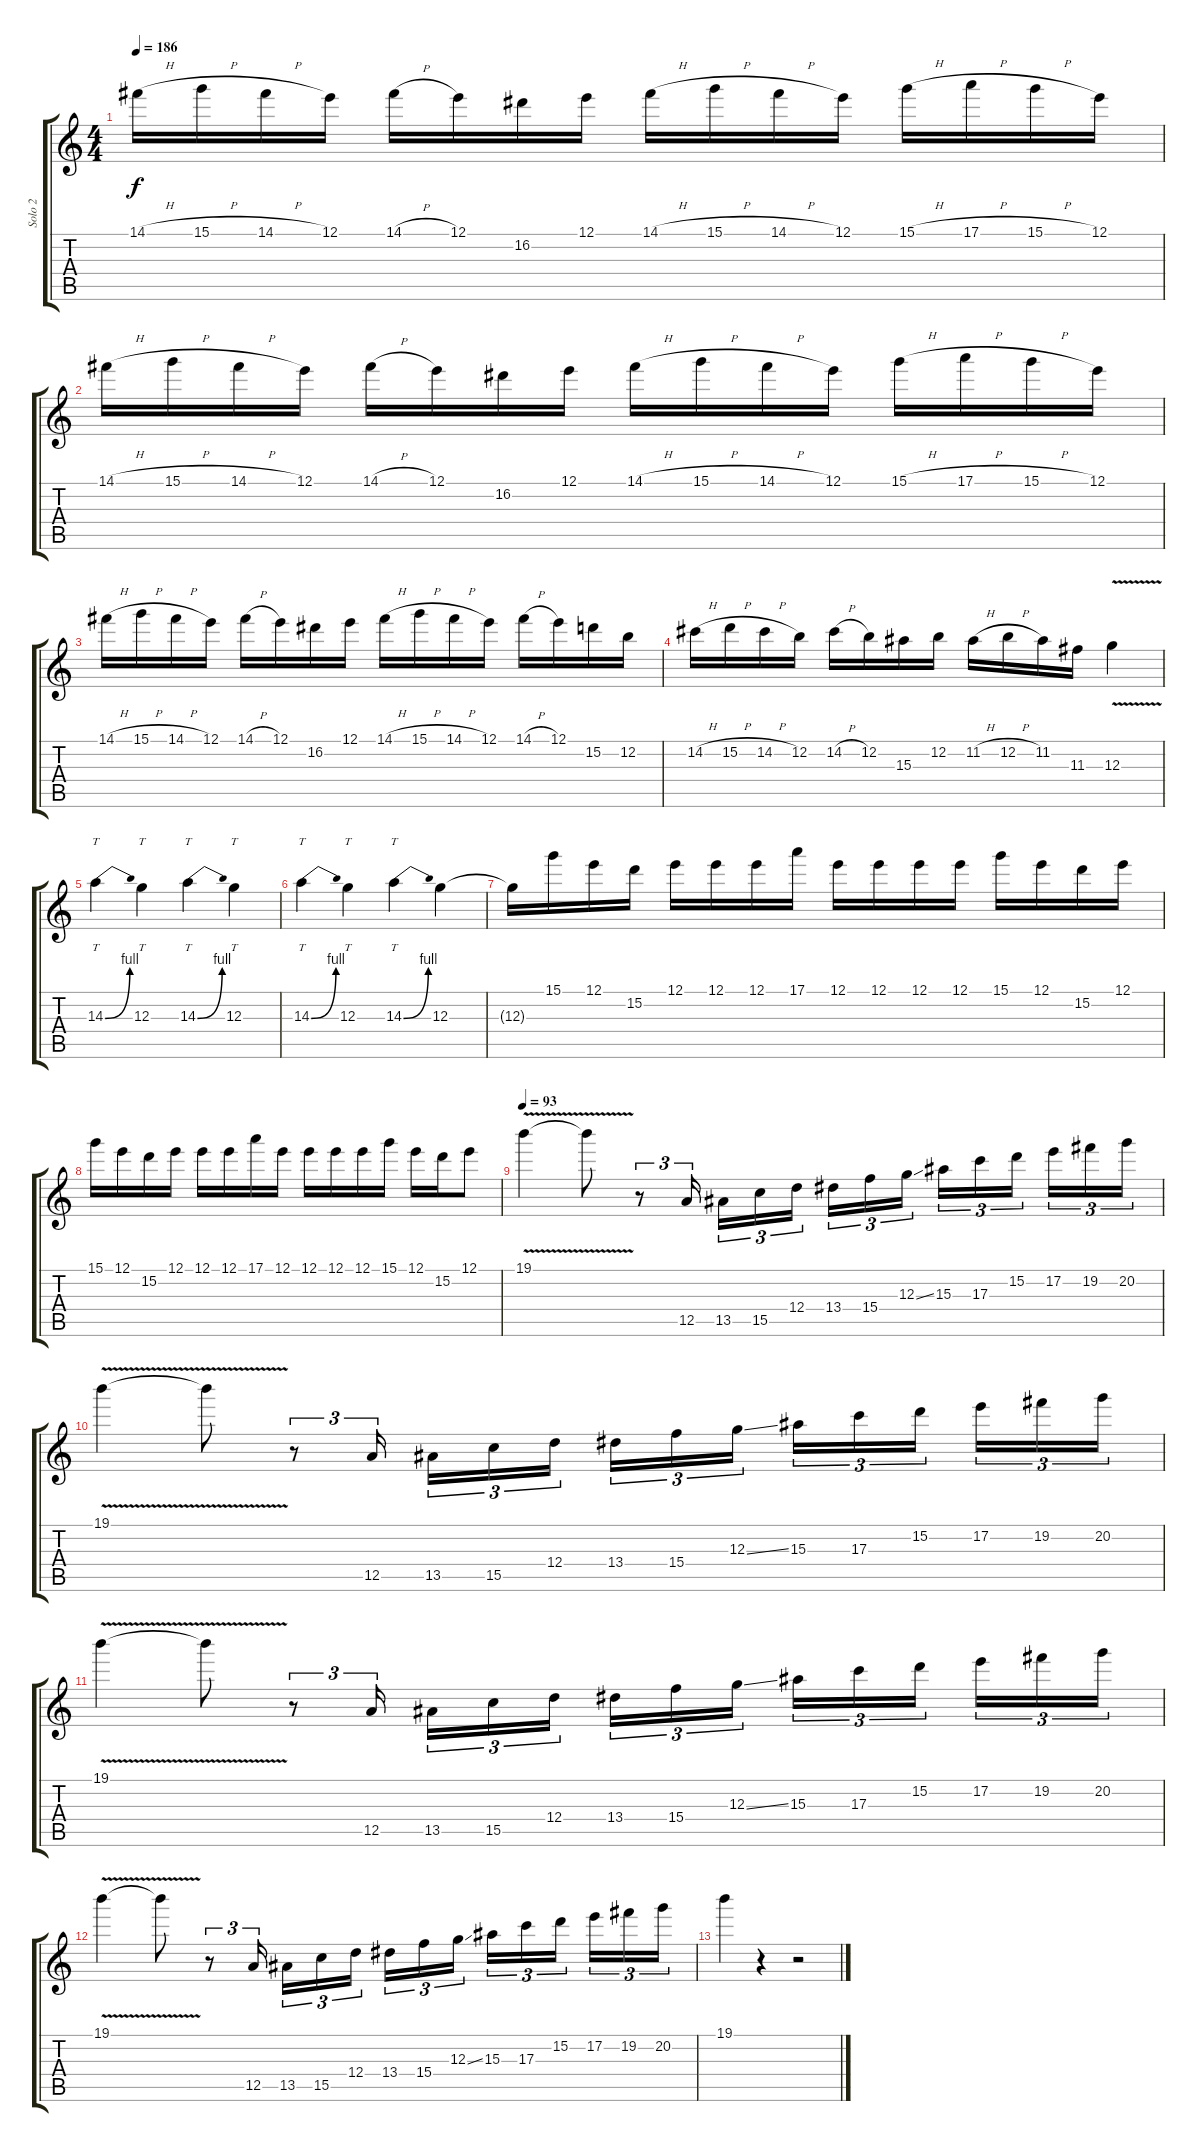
\track ("Solo 2" "Solo 2") {instrument distortionguitar}
\staff {score tabs}
\tuning (E4 B3 G3 D3 A2 E2) {hide}
\ts (4 4)
\tempo 186
\clef g2
\ks c
14.1{h}.16{dy f} 15.1{h}.16 14.1{h}.16 12.1.16 14.1{h}.16 12.1.16 16.2.16 12.1.16 14.1{h}.16 15.1{h}.16 14.1{h}.16 12.1.16 15.1{h}.16 17.1{h}.16 15.1{h}.16 12.1.16 |
14.1{h}.16 15.1{h}.16 14.1{h}.16 12.1.16 14.1{h}.16 12.1.16 16.2.16 12.1.16 14.1{h}.16 15.1{h}.16 14.1{h}.16 12.1.16 15.1{h}.16 17.1{h}.16 15.1{h}.16 12.1.16 |
14.1{h}.16 15.1{h}.16 14.1{h}.16 12.1.16 14.1{h}.16 12.1.16 16.2.16 12.1.16 14.1{h}.16 15.1{h}.16 14.1{h}.16 12.1.16 14.1{h}.16 12.1.16 15.2.16 12.2.16 |
14.2{h}.16 15.2{h}.16 14.2{h}.16 12.2.16 14.2{h}.16 12.2.16 15.3.16 12.2.16 11.2{h}.16 12.2{h}.16 11.2.16 11.3.16 12.3{v}.4 |
14.3{be (bend 0 0 60 4)}.4{tt} 12.3.4{tt} 14.3{be (bend 0 0 60 4)}.4{tt} 12.3.4{tt} |
14.3{be (bend 0 0 60 4)}.4{tt} 12.3.4{tt} 14.3{be (bend 0 0 60 4)}.4{tt} 12.3.4 |
12.3{t}.16 15.1.16 12.1.16 15.2.16 12.1.16 12.1.16 12.1.16 17.1.16 12.1.16 12.1.16 12.1.16 12.1.16 15.1.16 12.1.16 15.2.16 12.1.16 |
15.1.16 12.1.16 15.2.16 12.1.16 12.1.16 12.1.16 17.1.16 12.1.16 12.1.16 12.1.16 12.1.16 15.1.16 12.1.16 15.2.16 12.1.8 |
\tempo 93
19.1{v}.4 19.1{t}.8 r.8{tu (3 2)} 12.5.16{tu (3 2)} 13.5.16{tu (3 2)} 15.5.16{tu (3 2)} 12.4.16{tu (3 2)} 13.4.16{tu (3 2)} 15.4.16{tu (3 2)} 12.3{ss}.16{tu (3 2)} 15.3.16{tu (3 2)} 17.3.16{tu (3 2)} 15.2.16{tu (3 2)} 17.2.16{tu (3 2)} 19.2.16{tu (3 2)} 20.2.16{tu (3 2)} |
19.1{v}.4 19.1{t}.8 r.8{tu (3 2)} 12.5.16{tu (3 2)} 13.5.16{tu (3 2)} 15.5.16{tu (3 2)} 12.4.16{tu (3 2)} 13.4.16{tu (3 2)} 15.4.16{tu (3 2)} 12.3{ss}.16{tu (3 2)} 15.3.16{tu (3 2)} 17.3.16{tu (3 2)} 15.2.16{tu (3 2)} 17.2.16{tu (3 2)} 19.2.16{tu (3 2)} 20.2.16{tu (3 2)} |
19.1{v}.4 19.1{t}.8 r.8{tu (3 2)} 12.5.16{tu (3 2)} 13.5.16{tu (3 2)} 15.5.16{tu (3 2)} 12.4.16{tu (3 2)} 13.4.16{tu (3 2)} 15.4.16{tu (3 2)} 12.3{ss}.16{tu (3 2)} 15.3.16{tu (3 2)} 17.3.16{tu (3 2)} 15.2.16{tu (3 2)} 17.2.16{tu (3 2)} 19.2.16{tu (3 2)} 20.2.16{tu (3 2)} |
19.1{v}.4 19.1{t}.8 r.8{tu (3 2)} 12.5.16{tu (3 2)} 13.5.16{tu (3 2)} 15.5.16{tu (3 2)} 12.4.16{tu (3 2)} 13.4.16{tu (3 2)} 15.4.16{tu (3 2)} 12.3{ss}.16{tu (3 2)} 15.3.16{tu (3 2)} 17.3.16{tu (3 2)} 15.2.16{tu (3 2)} 17.2.16{tu (3 2)} 19.2.16{tu (3 2)} 20.2.16{tu (3 2)} |
19.1.4 r.4 r.2
